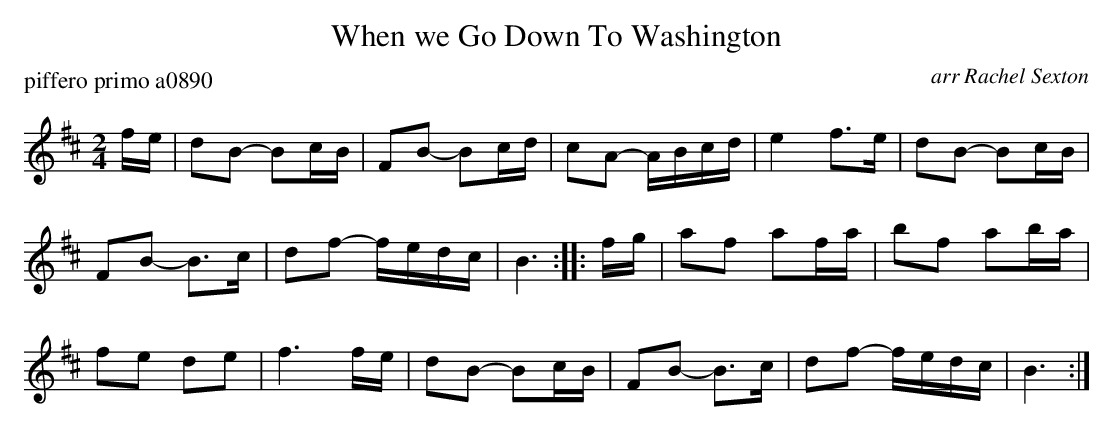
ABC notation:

X:1
T: When we Go Down To Washington
P: piffero primo a0890
O: arr Rachel Sexton
M: 2/4
L: 1/16
K: Bm
fe |\
d2B2- B2cB | F2B2- B2cd | c2A2- ABcd | e4 f3e | d2B2- B2cB |
F2B2- B3c | d2f2- fedc | B6 :: fg | a2f2 a2fa | b2f2 a2ba |
f2e2 d2e2 | f6 fe | d2B2- B2cB | F2B2- B3c | d2f2- fedc | B6 :|
